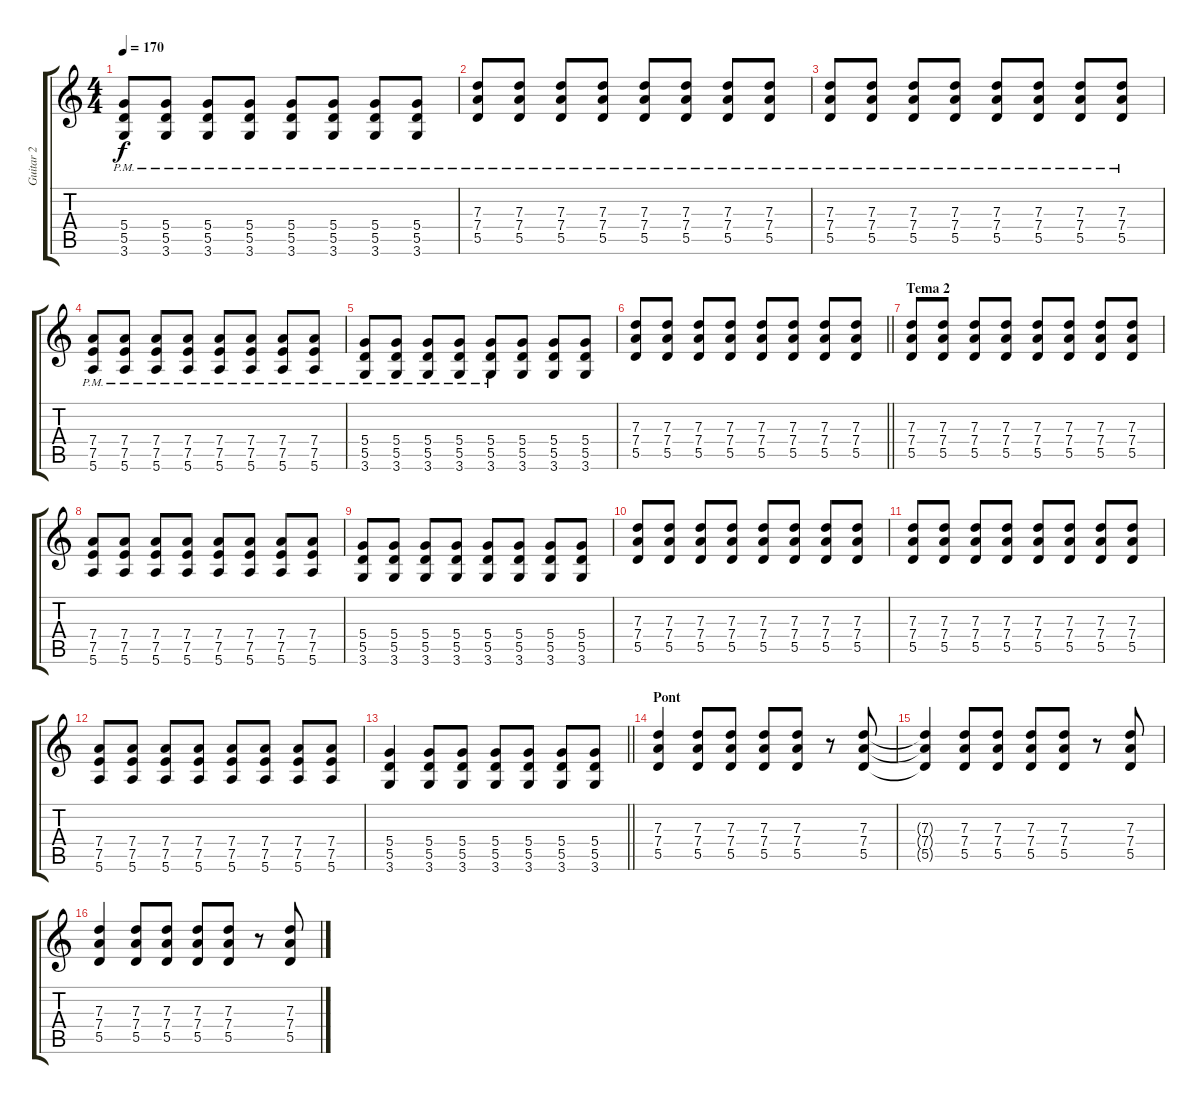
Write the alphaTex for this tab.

\track ("Guitar 2" "Guitar 2") {instrument overdrivenguitar}
\staff {score tabs}
\tuning (E4 B3 G3 D3 A2 E2) {hide}
\ts (4 4)
\tempo 170
\clef g2
\ks c
(5.4{pm} 5.5{pm} 3.6{pm}).8{dy f} (5.4{pm} 5.5{pm} 3.6{pm}).8 (5.4{pm} 5.5{pm} 3.6{pm}).8 (5.4{pm} 5.5{pm} 3.6{pm}).8 (5.4{pm} 5.5{pm} 3.6{pm}).8 (5.4{pm} 5.5{pm} 3.6{pm}).8 (5.4{pm} 5.5{pm} 3.6{pm}).8 (5.4{pm} 5.5{pm} 3.6{pm}).8 |
(7.3{pm} 7.4{pm} 5.5{pm}).8 (7.3{pm} 7.4{pm} 5.5{pm}).8 (7.3{pm} 7.4{pm} 5.5{pm}).8 (7.3{pm} 7.4{pm} 5.5{pm}).8 (7.3{pm} 7.4{pm} 5.5{pm}).8 (7.3{pm} 7.4{pm} 5.5{pm}).8 (7.3{pm} 7.4{pm} 5.5{pm}).8 (7.3{pm} 7.4{pm} 5.5{pm}).8 |
(7.3{pm} 7.4{pm} 5.5{pm}).8 (7.3{pm} 7.4{pm} 5.5{pm}).8 (7.3{pm} 7.4{pm} 5.5{pm}).8 (7.3{pm} 7.4{pm} 5.5{pm}).8 (7.3{pm} 7.4{pm} 5.5{pm}).8 (7.3{pm} 7.4{pm} 5.5{pm}).8 (7.3{pm} 7.4{pm} 5.5{pm}).8 (7.3{pm} 7.4{pm} 5.5{pm}).8 |
(7.4{pm} 7.5{pm} 5.6{pm}).8 (7.4{pm} 7.5{pm} 5.6{pm}).8 (7.4{pm} 7.5{pm} 5.6{pm}).8 (7.4{pm} 7.5{pm} 5.6{pm}).8 (7.4{pm} 7.5{pm} 5.6{pm}).8 (7.4{pm} 7.5{pm} 5.6{pm}).8 (7.4{pm} 7.5{pm} 5.6{pm}).8 (7.4{pm} 7.5{pm} 5.6{pm}).8 |
(5.4{pm} 5.5{pm} 3.6{pm}).8 (5.4{pm} 5.5{pm} 3.6{pm}).8 (5.4{pm} 5.5{pm} 3.6{pm}).8 (5.4{pm} 5.5{pm} 3.6{pm}).8 (5.4{pm} 5.5{pm} 3.6{pm}).8 (5.4 5.5 3.6).8 (5.4 5.5 3.6).8 (5.4 5.5 3.6).8 |
\barLineRight lightlight
(7.3 7.4 5.5).8 (7.3 7.4 5.5).8 (7.3 7.4 5.5).8 (7.3 7.4 5.5).8 (7.3 7.4 5.5).8 (7.3 7.4 5.5).8 (7.3 7.4 5.5).8 (7.3 7.4 5.5).8 |
\section ("" "Tema 2")
(7.3 7.4 5.5).8 (7.3 7.4 5.5).8 (7.3 7.4 5.5).8 (7.3 7.4 5.5).8 (7.3 7.4 5.5).8 (7.3 7.4 5.5).8 (7.3 7.4 5.5).8 (7.3 7.4 5.5).8 |
(7.4 7.5 5.6).8 (7.4 7.5 5.6).8 (7.4 7.5 5.6).8 (7.4 7.5 5.6).8 (7.4 7.5 5.6).8 (7.4 7.5 5.6).8 (7.4 7.5 5.6).8 (7.4 7.5 5.6).8 |
(5.4 5.5 3.6).8 (5.4 5.5 3.6).8 (5.4 5.5 3.6).8 (5.4 5.5 3.6).8 (5.4 5.5 3.6).8 (5.4 5.5 3.6).8 (5.4 5.5 3.6).8 (5.4 5.5 3.6).8 |
(7.3 7.4 5.5).8 (7.3 7.4 5.5).8 (7.3 7.4 5.5).8 (7.3 7.4 5.5).8 (7.3 7.4 5.5).8 (7.3 7.4 5.5).8 (7.3 7.4 5.5).8 (7.3 7.4 5.5).8 |
(7.3 7.4 5.5).8 (7.3 7.4 5.5).8 (7.3 7.4 5.5).8 (7.3 7.4 5.5).8 (7.3 7.4 5.5).8 (7.3 7.4 5.5).8 (7.3 7.4 5.5).8 (7.3 7.4 5.5).8 |
(7.4 7.5 5.6).8 (7.4 7.5 5.6).8 (7.4 7.5 5.6).8 (7.4 7.5 5.6).8 (7.4 7.5 5.6).8 (7.4 7.5 5.6).8 (7.4 7.5 5.6).8 (7.4 7.5 5.6).8 |
\barLineRight lightlight
(5.4 5.5 3.6).4 (5.4 5.5 3.6).8 (5.4 5.5 3.6).8 (5.4 5.5 3.6).8 (5.4 5.5 3.6).8 (5.4 5.5 3.6).8 (5.4 5.5 3.6).8 |
\section ("" "Pont")
(7.3 7.4 5.5).4 (7.3 7.4 5.5).8 (7.3 7.4 5.5).8 (7.3 7.4 5.5).8 (7.3 7.4 5.5).8 r.8 (7.3 7.4 5.5).8 |
(7.3{t} 7.4{t} 5.5{t}).4 (7.3 7.4 5.5).8 (7.3 7.4 5.5).8 (7.3 7.4 5.5).8 (7.3 7.4 5.5).8 r.8 (7.3 7.4 5.5).8 |
(7.3 7.4 5.5).4 (7.3 7.4 5.5).8 (7.3 7.4 5.5).8 (7.3 7.4 5.5).8 (7.3 7.4 5.5).8 r.8 (7.3 7.4 5.5).8
